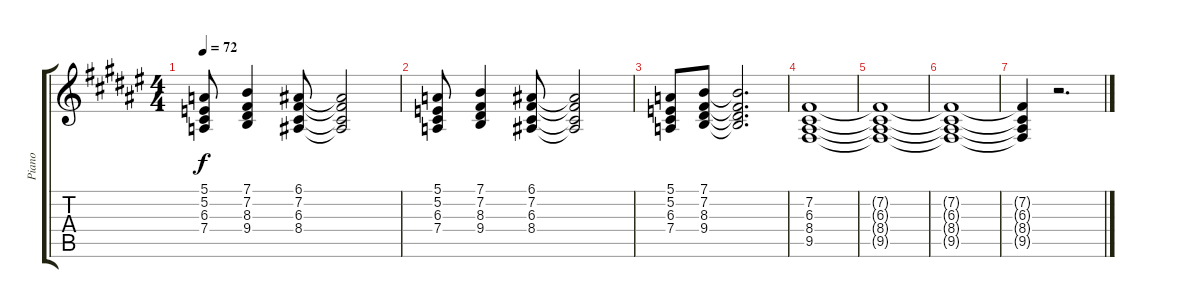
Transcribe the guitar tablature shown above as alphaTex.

\track ("Piano" "Piano") {instrument acousticgrandpiano}
\staff {score tabs}
\tuning (E4 B3 G3 D3 A2 E2) {hide}
\ts (4 4)
\tempo 72
\clef g2
\ks f#
(5.1 5.2 6.3 7.4).8{dy f} (7.1 7.2 8.3 9.4).4 (6.1 7.2 6.3 8.4).8 (6.1{t} 7.2{t} 6.3{t} 8.4{t}).2 |
(5.1 5.2 6.3 7.4).8 (7.1 7.2 8.3 9.4).4 (6.1 7.2 6.3 8.4).8 (6.1{t} 7.2{t} 6.3{t} 8.4{t}).2 |
(5.1 5.2 6.3 7.4).8 (7.1 7.2 8.3 9.4).8 (7.1{t} 7.2{t} 8.3{t} 9.4{t}).2{d} |
(7.2 6.3 8.4 9.5).1 |
(7.2{t} 6.3{t} 8.4{t} 9.5{t}).1 |
(7.2{t} 6.3{t} 8.4{t} 9.5{t}).1 |
(7.2{t} 6.3{t} 8.4{t} 9.5{t}).4 r.2{d}
